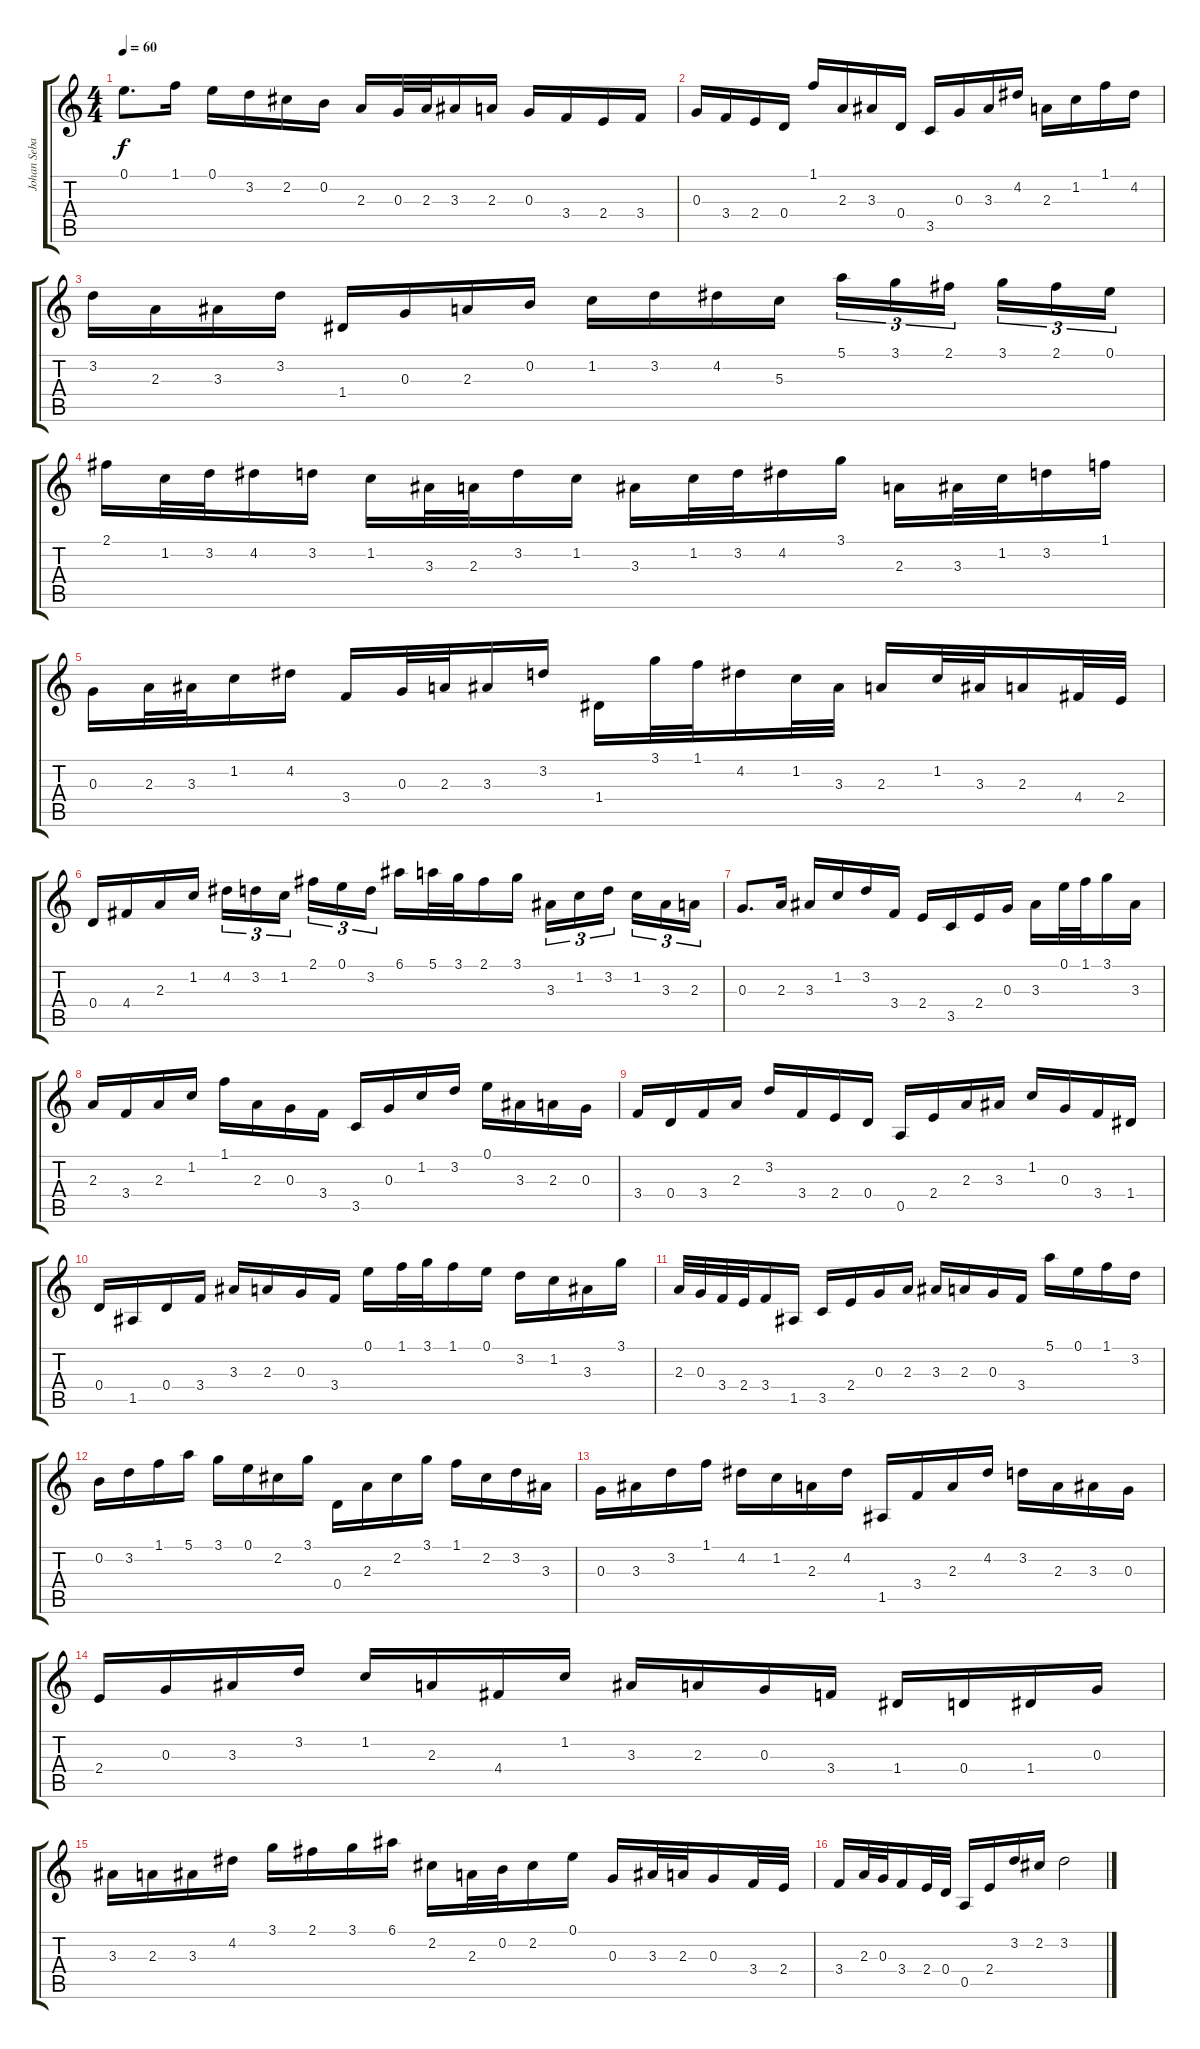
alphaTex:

\track ("Johan Sebastian Bach Gitar" "Johan Seba") {instrument acousticguitarnylon}
\staff {score tabs}
\tuning (E4 B3 G3 D3 A2 E2) {hide}
\ts (4 4)
\tempo 60
\clef g2
\ks c
0.1.8{d dy f} 1.1.16 0.1.16 3.2.16 2.2.16 0.2.16 2.3.16 0.3.32 2.3.32 3.3.16 2.3.16 0.3.16 3.4.16 2.4.16 3.4.16 |
0.3.16 3.4.16 2.4.16 0.4.16 1.1.16 2.3.16 3.3.16 0.4.16 3.5.16 0.3.16 3.3.16 4.2.16 2.3.16 1.2.16 1.1.16 4.2.16 |
3.2.16 2.3.16 3.3.16 3.2.16 1.4.16 0.3.16 2.3.16 0.2.16 1.2.16 3.2.16 4.2.16 5.3.16 5.1.16{tu (3 2)} 3.1.16{tu (3 2)} 2.1.16{tu (3 2)} 3.1.16{tu (3 2)} 2.1.16{tu (3 2)} 0.1.16{tu (3 2)} |
2.1.16 1.2.32 3.2.32 4.2.16 3.2.16 1.2.16 3.3.32 2.3.32 3.2.16 1.2.16 3.3.16 1.2.32 3.2.32 4.2.16 3.1.16 2.3.16 3.3.32 1.2.32 3.2.16 1.1.16 |
0.3.16 2.3.32 3.3.32 1.2.16 4.2.16 3.4.16 0.3.32 2.3.32 3.3.16 3.2.16 1.4.16 3.1.32 1.1.32 4.2.16 1.2.32 3.3.32 2.3.16 1.2.32 3.3.32 2.3.16 4.4.32 2.4.32 |
0.4.16 4.4.16 2.3.16 1.2.16 4.2.16{tu (3 2)} 3.2.16{tu (3 2)} 1.2.16{tu (3 2)} 2.1.16{tu (3 2)} 0.1.16{tu (3 2)} 3.2.16{tu (3 2)} 6.1.16 5.1.32 3.1.32 2.1.16 3.1.16 3.3.16{tu (3 2)} 1.2.16{tu (3 2)} 3.2.16{tu (3 2)} 1.2.16{tu (3 2)} 3.3.16{tu (3 2)} 2.3.16{tu (3 2)} |
0.3.8{d} 2.3.16 3.3.16 1.2.16 3.2.16 3.4.16 2.4.16 3.5.16 2.4.16 0.3.16 3.3.16 0.1.32 1.1.32 3.1.16 3.3.16 |
2.3.16 3.4.16 2.3.16 1.2.16 1.1.16 2.3.16 0.3.16 3.4.16 3.5.16 0.3.16 1.2.16 3.2.16 0.1.16 3.3.16 2.3.16 0.3.16 |
3.4.16 0.4.16 3.4.16 2.3.16 3.2.16 3.4.16 2.4.16 0.4.16 0.5.16 2.4.16 2.3.16 3.3.16 1.2.16 0.3.16 3.4.16 1.4.16 |
0.4.16 1.5.16 0.4.16 3.4.16 3.3.16 2.3.16 0.3.16 3.4.16 0.1.16 1.1.32 3.1.32 1.1.16 0.1.16 3.2.16 1.2.16 3.3.16 3.1.16 |
2.3.32 0.3.32 3.4.32 2.4.32 3.4.16 1.5.16 3.5.16 2.4.16 0.3.16 2.3.16 3.3.16 2.3.16 0.3.16 3.4.16 5.1.16 0.1.16 1.1.16 3.2.16 |
0.2.16 3.2.16 1.1.16 5.1.16 3.1.16 0.1.16 2.2.16 3.1.16 0.4.16 2.3.16 2.2.16 3.1.16 1.1.16 2.2.16 3.2.16 3.3.16 |
0.3.16 3.3.16 3.2.16 1.1.16 4.2.16 1.2.16 2.3.16 4.2.16 1.5.16 3.4.16 2.3.16 4.2.16 3.2.16 2.3.16 3.3.16 0.3.16 |
2.4.16 0.3.16 3.3.16 3.2.16 1.2.16 2.3.16 4.4.16 1.2.16 3.3.16 2.3.16 0.3.16 3.4.16 1.4.16 0.4.16 1.4.16 0.3.16 |
3.3.16 2.3.16 3.3.16 4.2.16 3.1.16 2.1.16 3.1.16 6.1.16 2.2.16 2.3.32 0.2.32 2.2.16 0.1.16 0.3.16 3.3.32 2.3.32 0.3.16 3.4.32 2.4.32 |
3.4.16 2.3.32 0.3.32 3.4.16 2.4.32 0.4.32 0.5.16 2.4.16 3.2.16 2.2.16 3.2.2
